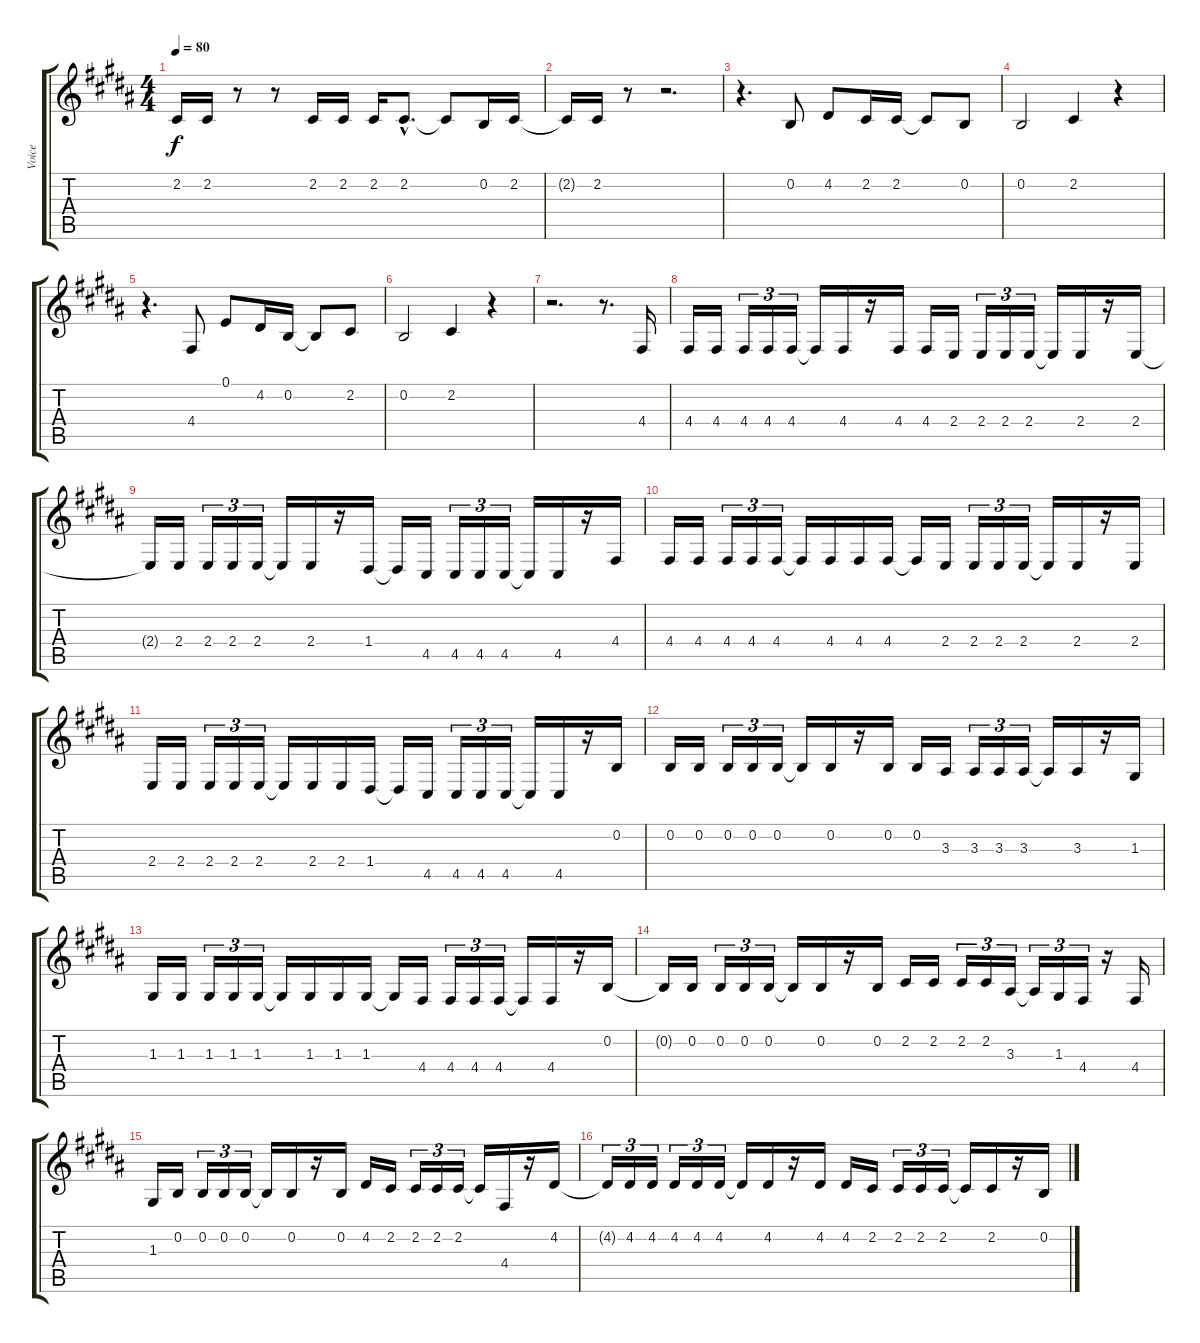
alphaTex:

\track ("Voice" "Voice") {instrument flute}
\staff {score tabs}
\tuning (E4 B3 G3 D3 A2 E2) {hide}
\ts (4 4)
\tempo 80
\clef g2
\ks b
2.2{t}.16{dy f} 2.2.16 r.8 r.8 2.2.16 2.2.16 2.2.16 2.2{hac}.8{d} 2.2{t}.8 0.2.16 2.2.16 |
2.2{t}.16 2.2.16 r.8 r.2{d} |
r.4{d} 0.2.8 4.2.8 2.2.16 2.2.16 2.2{t}.8 0.2.8 |
0.2.2 2.2.4 r.4 |
r.4{d} 4.4.8 0.1.8 4.2.16 0.2.16 0.2{t}.8 2.2.8 |
0.2.2 2.2.4 r.4 |
r.2{d} r.8{d} 4.4.16 |
4.4.16 4.4.16 4.4.16{tu (3 2)} 4.4.16{tu (3 2)} 4.4.16{tu (3 2)} 4.4{t}.16 4.4.16 r.16 4.4.16 4.4.16 2.4.16 2.4.16{tu (3 2)} 2.4.16{tu (3 2)} 2.4.16{tu (3 2)} 2.4{t}.16 2.4.16 r.16 2.4.16 |
2.4{t}.16 2.4.16 2.4.16{tu (3 2)} 2.4.16{tu (3 2)} 2.4.16{tu (3 2)} 2.4{t}.16 2.4.16 r.16 1.4.16 1.4{t}.16 4.5.16 4.5.16{tu (3 2)} 4.5.16{tu (3 2)} 4.5.16{tu (3 2)} 4.5{t}.16 4.5.16 r.16 4.4.16 |
4.4.16 4.4.16 4.4.16{tu (3 2)} 4.4.16{tu (3 2)} 4.4.16{tu (3 2)} 4.4{t}.16 4.4.16 4.4.16 4.4.16 4.4{t}.16 2.4.16 2.4.16{tu (3 2)} 2.4.16{tu (3 2)} 2.4.16{tu (3 2)} 2.4{t}.16 2.4.16 r.16 2.4.16 |
2.4.16 2.4.16 2.4.16{tu (3 2)} 2.4.16{tu (3 2)} 2.4.16{tu (3 2)} 2.4{t}.16 2.4.16 2.4.16 1.4.16 1.4{t}.16 4.5.16 4.5.16{tu (3 2)} 4.5.16{tu (3 2)} 4.5.16{tu (3 2)} 4.5{t}.16 4.5.16 r.16 0.2.16 |
0.2.16 0.2.16 0.2.16{tu (3 2)} 0.2.16{tu (3 2)} 0.2.16{tu (3 2)} 0.2{t}.16 0.2.16 r.16 0.2.16 0.2.16 3.3.16 3.3.16{tu (3 2)} 3.3.16{tu (3 2)} 3.3.16{tu (3 2)} 3.3{t}.16 3.3.16 r.16 1.3.16 |
1.3.16 1.3.16 1.3.16{tu (3 2)} 1.3.16{tu (3 2)} 1.3.16{tu (3 2)} 1.3{t}.16 1.3.16 1.3.16 1.3.16 1.3{t}.16 4.4.16 4.4.16{tu (3 2)} 4.4.16{tu (3 2)} 4.4.16{tu (3 2)} 4.4{t}.16 4.4.16 r.16 0.2.16 |
0.2{t}.16 0.2.16 0.2.16{tu (3 2)} 0.2.16{tu (3 2)} 0.2.16{tu (3 2)} 0.2{t}.16 0.2.16 r.16 0.2.16 2.2.16 2.2.16 2.2.16{tu (3 2)} 2.2.16{tu (3 2)} 3.3.16{tu (3 2)} 3.3{t}.16{tu (3 2)} 1.3.16{tu (3 2)} 4.4.16{tu (3 2)} r.16 4.4.16 |
1.3.16 0.2.16 0.2.16{tu (3 2)} 0.2.16{tu (3 2)} 0.2.16{tu (3 2)} 0.2{t}.16 0.2.16 r.16 0.2.16 4.2.16 2.2.16 2.2.16{tu (3 2)} 2.2.16{tu (3 2)} 2.2.16{tu (3 2)} 2.2{t}.16 4.4.16 r.16 4.2.16 |
4.2{t}.16{tu (3 2)} 4.2.16{tu (3 2)} 4.2.16{tu (3 2)} 4.2.16{tu (3 2)} 4.2.16{tu (3 2)} 4.2.16{tu (3 2)} 4.2{t}.16 4.2.16 r.16 4.2.16 4.2.16 2.2.16 2.2.16{tu (3 2)} 2.2.16{tu (3 2)} 2.2.16{tu (3 2)} 2.2{t}.16 2.2.16 r.16 0.2.16
